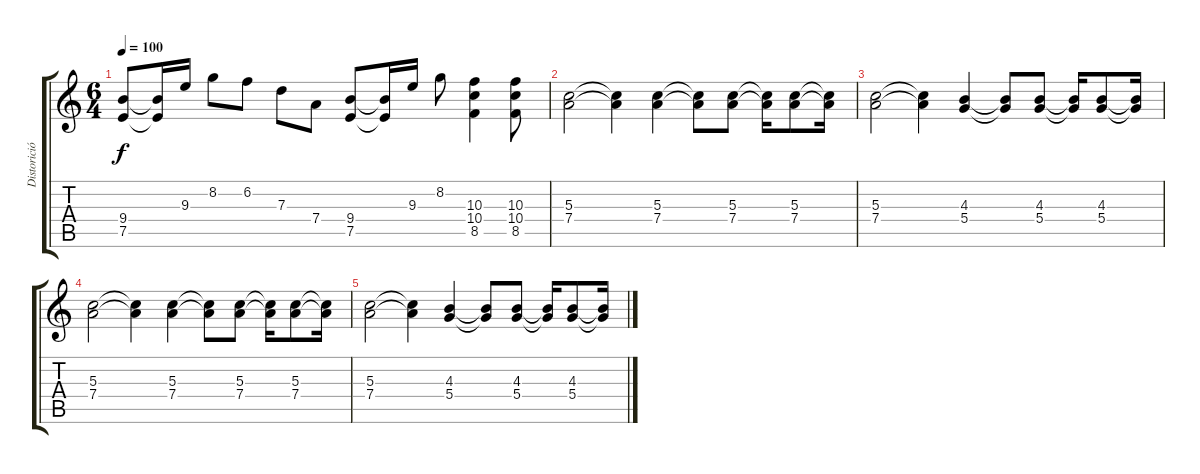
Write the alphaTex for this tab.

\track ("Distorición (Melodía)" "Distorició") {instrument distortionguitar}
\staff {score tabs}
\tuning (E4 B3 G3 D3 A2 E2) {hide}
\ts (6 4)
\tempo 100
\clef g2
\ks c
(9.4 7.5).8{dy f} (9.4{t} 7.5{t}).16 9.3.16 8.2.8 6.2.8 7.3.8 7.4.8 (9.4 7.5).8 (9.4{t} 7.5{t}).16 9.3.16 8.2.8 (10.3 10.4 8.5).4 (10.3 10.4 8.5).8 |
(5.3 7.4).2 (5.3{t} 7.4{t}).4 (5.3 7.4).4 (5.3{t} 7.4{t}).8 (5.3 7.4).8 (5.3{t} 7.4{t}).16 (5.3 7.4).8 (5.3{t} 7.4{t}).16 |
(5.3 7.4).2 (5.3{t} 7.4{t}).4 (4.3 5.4).4 (4.3{t} 5.4{t}).8 (4.3 5.4).8 (4.3{t} 5.4{t}).16 (4.3 5.4).8 (4.3{t} 5.4{t}).16 |
(5.3 7.4).2 (5.3{t} 7.4{t}).4 (5.3 7.4).4 (5.3{t} 7.4{t}).8 (5.3 7.4).8 (5.3{t} 7.4{t}).16 (5.3 7.4).8 (5.3{t} 7.4{t}).16 |
(5.3 7.4).2 (5.3{t} 7.4{t}).4 (4.3 5.4).4 (4.3{t} 5.4{t}).8 (4.3 5.4).8 (4.3{t} 5.4{t}).16 (4.3 5.4).8 (4.3{t} 5.4{t}).16
